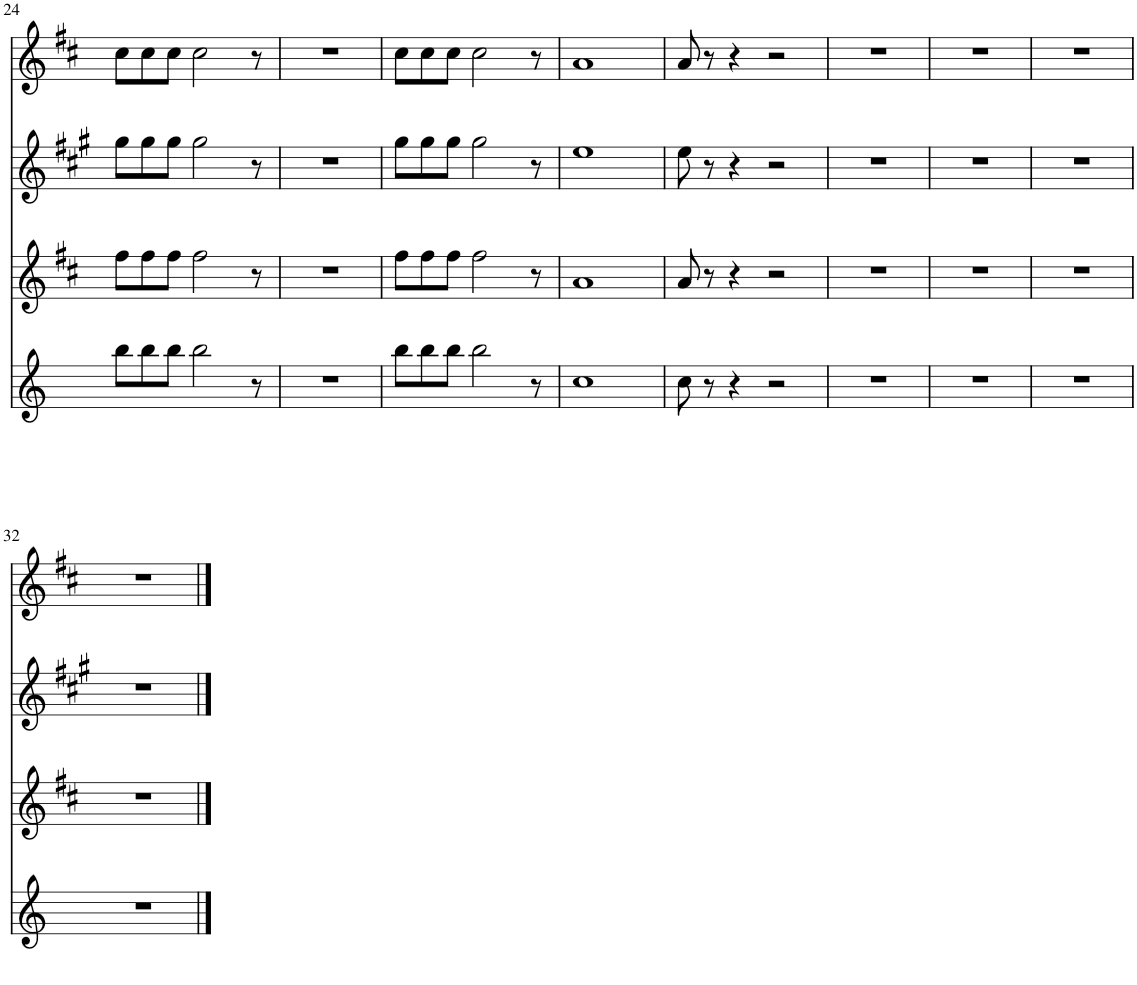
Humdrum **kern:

**kern	**kern	**kern	**kern
*part4	*part3	*part2	*part1
*staff4	*staff3	*staff2	*staff1
*I"Flute	*I"Tenor Saxophone	*I"Alto Saxophone	*I"Bb Clarinet
*I'Fl	*I'T Sax	*I'A Sax	*I'Cl
!!LO:PB:g=z
*clefG2	*clefG2	*clefG2	*clefG2
*	*Trd8c14	*Trd5c9	*Trd1c2
*k[]	*k[f#c#]	*k[f#c#g#]	*k[f#c#]
*M4/4	*M4/4	*M4/4	*M4/4
=24	=24	=24	=24
8bb\L	8ff#\L	8gg#\L	8cc#\L
8bb\	8ff#\	8gg#\	8cc#\
8bb\J	8ff#\J	8gg#\J	8cc#\J
2bb\	2ff#\	2gg#\	2cc#\
8r	8r	8r	8r
=25	=25	=25	=25
1r	1r	1r	1r
=26	=26	=26	=26
8bb\L	8ff#\L	8gg#\L	8cc#\L
8bb\	8ff#\	8gg#\	8cc#\
8bb\J	8ff#\J	8gg#\J	8cc#\J
2bb\	2ff#\	2gg#\	2cc#\
8r	8r	8r	8r
=27	=27	=27	=27
1cc	1a	1ee	1a
=28	=28	=28	=28
8cc\	8a/	8ee\	8a/
8r	8r	8r	8r
4r	4r	4r	4r
2r	2r	2r	2r
=29	=29	=29	=29
1r	1r	1r	1r
=30	=30	=30	=30
1r	1r	1r	1r
=31	=31	=31	=31
1r	1r	1r	1r
!!LO:LB:g=z
=32	=32	=32	=32
1r	1r	1r	1r
==	==	==	==
*-	*-	*-	*-
